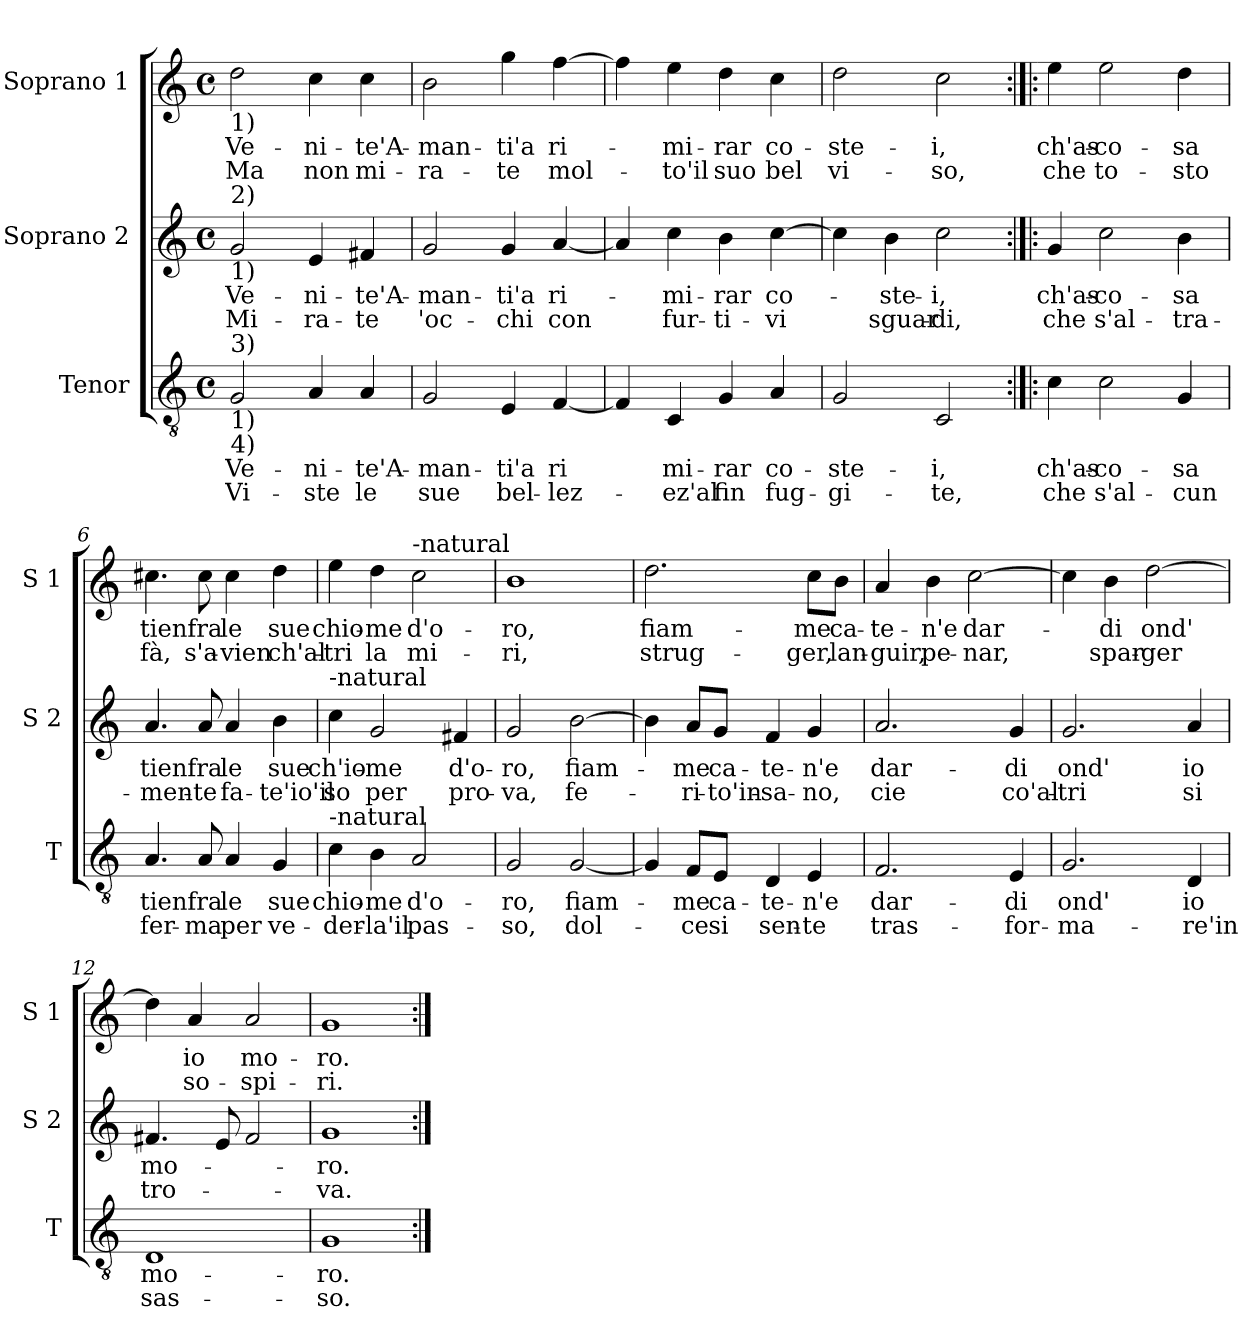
**kern	**text	**text	**kern	**text	**text	**kern	**text	**text
*part3	*part3	*part3	*part2	*part2	*part2	*part1	*part1	*part1
*staff3	*staff3	*staff3	*staff2	*staff2	*staff2	*staff1	*staff1	*staff1
*I"Tenor	*	*	*I"Soprano 2	*	*	*I"Soprano 1	*	*
*I'T	*	*	*I'S 2	*	*	*I'S 1	*	*
*clefGv2	*	*	*clefG2	*	*	*clefG2	*	*
*k[]	*	*	*k[]	*	*	*k[]	*	*
*C:	*	*	*C:	*	*	*C:	*	*
*M4/4	*	*	*M4/4	*	*	*M4/4	*	*
*met(c)	*	*	*met(c)	*	*	*met(c)	*	*
=1	=1	=1	=1	=1	=1	=1	=1	=1
!	!	!	!	!	!	!LO:TX:b:t=1)	!	!
!	!	!	!LO:TX:a:t=2)	!	!	!	!	!
!	!	!	!LO:TX:b:t=1)	!	!	!	!	!
!LO:TX:a:t=3)	!	!	!	!	!	!	!	!
!LO:TX:b:t=1)	!	!	!	!	!	!	!	!
!LO:TX:b:t=4)	!	!	!	!	!	!	!	!
!	!LO:LY:b	!LO:LY:b	!	!LO:LY:b	!LO:LY:b	!	!LO:LY:b	!LO:LY:b
2G/	Ve-	Vi-	2g/	Ve-	Mi-	2dd\	Ve-	Ma
!	!LO:LY:b	!LO:LY:b	!	!LO:LY:b	!LO:LY:b	!	!LO:LY:b	!LO:LY:b
4A/	-ni-	-ste	4e/	-ni-	-ra-	4cc\	-ni-	non
!	!LO:LY:b	!LO:LY:b	!	!LO:LY:b	!LO:LY:b	!	!LO:LY:b	!LO:LY:b
4A/	-te'A-	le	4f#X/	-te'A-	-te	4cc\	-te'A-	mi-
=2	=2	=2	=2	=2	=2	=2	=2	=2
!	!LO:LY:b	!LO:LY:b	!	!LO:LY:b	!LO:LY:b	!	!LO:LY:b	!LO:LY:b
2G/	-man-	sue	2g/	-man-	'oc-	2b\	-man-	-ra-
!	!LO:LY:b	!LO:LY:b	!	!LO:LY:b	!LO:LY:b	!	!LO:LY:b	!LO:LY:b
4E/	-ti'a	bel-	4g/	-ti'a	-chi	4gg\	-ti'a	-te
!	!LO:LY:b	!LO:LY:b	!	!LO:LY:b	!LO:LY:b	!	!LO:LY:b	!LO:LY:b
[4F/	ri	-lez-	[4a/	ri-	con	[4ff\	ri-	mol-
=3	=3	=3	=3	=3	=3	=3	=3	=3
4F/]	.	.	4a/]	.	.	4ff\]	.	.
!	!LO:LY:b	!LO:LY:b	!	!LO:LY:b	!LO:LY:b	!	!LO:LY:b	!LO:LY:b
4C/	mi-	-ez'al	4cc\	-mi-	fur-	4ee\	-mi-	-to'il
!	!LO:LY:b	!LO:LY:b	!	!LO:LY:b	!LO:LY:b	!	!LO:LY:b	!LO:LY:b
4G/	-rar	fin	4b\	-rar	-ti-	4dd\	-rar	suo
!	!LO:LY:b	!LO:LY:b	!	!LO:LY:b	!LO:LY:b	!	!LO:LY:b	!LO:LY:b
4A/	co-	fug-	[4cc\	co-	-vi	4cc\	co-	bel
=4	=4	=4	=4	=4	=4	=4	=4	=4
!	!LO:LY:b	!LO:LY:b	!	!	!	!	!LO:LY:b	!LO:LY:b
2G/	-ste-	-gi-	4cc\]	.	.	2dd\	-ste-	vi-
!	!	!	!	!LO:LY:b	!LO:LY:b	!	!	!
.	.	.	4b\	-ste-	sguar-	.	.	.
!	!LO:LY:b	!LO:LY:b	!	!LO:LY:b	!LO:LY:b	!	!LO:LY:b	!LO:LY:b
2C/	-i,	-te,	2cc\	-i,	-di,	2cc\	-i,	-so,
!!LO:LB:g=z
=5:|!|:	=5:|!|:	=5:|!|:	=5:|!|:	=5:|!|:	=5:|!|:	=5:|!|:	=5:|!|:	=5:|!|:
!	!LO:LY:b	!LO:LY:b	!	!LO:LY:b	!LO:LY:b	!	!LO:LY:b	!LO:LY:b
4c\	ch'as-	che	4g/	ch'as-	che	4ee\	ch'as-	che
!	!LO:LY:b	!LO:LY:b	!	!LO:LY:b	!LO:LY:b	!	!LO:LY:b	!LO:LY:b
2c\	-co-	s'al-	2cc\	-co-	s'al-	2ee\	-co-	to-
!	!LO:LY:b	!LO:LY:b	!	!LO:LY:b	!LO:LY:b	!	!LO:LY:b	!LO:LY:b
4G/	-sa	-cun	4b\	-sa	-tra-	4dd\	-sa	-sto
=6	=6	=6	=6	=6	=6	=6	=6	=6
!	!LO:LY:b	!LO:LY:b	!	!LO:LY:b	!LO:LY:b	!	!LO:LY:b	!LO:LY:b
4.A/	tien	fer-	4.a/	tien	-men-	4.cc#X\	tien	fà,
!	!LO:LY:b	!LO:LY:b	!	!LO:LY:b	!LO:LY:b	!	!LO:LY:b	!LO:LY:b
8A/	fra	-ma	8a/	fra	-te	8cc#\	fra	s'a-
!	!LO:LY:b	!LO:LY:b	!	!LO:LY:b	!LO:LY:b	!	!LO:LY:b	!LO:LY:b
4A/	le	per	4a/	le	fa-	4cc#\	le	-vien
!	!LO:LY:b	!LO:LY:b	!	!LO:LY:b	!LO:LY:b	!	!LO:LY:b	!LO:LY:b
4G/	sue	ve-	4b\	sue	-te'io'il	4dd\	sue	ch'al-
=7	=7	=7	=7	=7	=7	=7	=7	=7
!	!	!	!LO:TX:a:t=-natural	!	!	!	!	!
!LO:TX:a:t=-natural	!	!	!	!	!	!	!	!
!	!LO:LY:b	!LO:LY:b	!	!LO:LY:b	!LO:LY:b	!	!LO:LY:b	!LO:LY:b
4c\	chio-	-der-	4cc\	ch'io-	so	4ee\	chio-	-tri
!	!LO:LY:b	!LO:LY:b	!	!LO:LY:b	!LO:LY:b	!	!LO:LY:b	!LO:LY:b
4B\	-me	-la'il	2g/	-me	per	4dd\	-me	la
!	!	!	!	!	!	!LO:TX:a:t=-natural	!	!
!	!LO:LY:b	!LO:LY:b	!	!	!	!	!LO:LY:b	!LO:LY:b
2A/	d'o-	pas-	.	.	.	2cc\	d'o-	mi-
!	!	!	!	!LO:LY:b	!LO:LY:b	!	!	!
.	.	.	4f#X/	d'o-	pro-	.	.	.
=8	=8	=8	=8	=8	=8	=8	=8	=8
!	!LO:LY:b	!LO:LY:b	!	!LO:LY:b	!LO:LY:b	!	!LO:LY:b	!LO:LY:b
2G/	-ro,	-so,	2g/	-ro,	-va,	1b	-ro,	-ri,
!	!LO:LY:b	!LO:LY:b	!	!LO:LY:b	!LO:LY:b	!	!	!
[2G/	fiam-	dol-	[2b\	fiam-	fe-	.	.	.
!!LO:LB:g=z
=9	=9	=9	=9	=9	=9	=9	=9	=9
!	!	!	!	!	!	!	!LO:LY:b	!LO:LY:b
4G/]	.	.	4b\]	.	.	2.dd\	fiam-	strug-
!	!LO:LY:b	!LO:LY:b	!	!LO:LY:b	!LO:LY:b	!	!	!
8F/L	-me	-ce	8a/L	-me	-ri-	.	.	.
!	!LO:LY:b	!LO:LY:b	!	!LO:LY:b	!LO:LY:b	!	!	!
8E/J	ca-	si	8g/J	ca-	-to'in-	.	.	.
!	!LO:LY:b	!LO:LY:b	!	!LO:LY:b	!LO:LY:b	!	!	!
4D/	-te-	sen-	4f/	-te-	-sa-	.	.	.
!	!LO:LY:b	!LO:LY:b	!	!LO:LY:b	!LO:LY:b	!	!LO:LY:b	!LO:LY:b
4E/	-n'e	-te	4g/	-n'e	-no,	8cc\L	-me	-ger,
!	!	!	!	!	!	!	!LO:LY:b	!LO:LY:b
.	.	.	.	.	.	8b\J	ca-	lan-
=10	=10	=10	=10	=10	=10	=10	=10	=10
!	!LO:LY:b	!LO:LY:b	!	!LO:LY:b	!LO:LY:b	!	!LO:LY:b	!LO:LY:b
2.F/	dar-	tras-	2.a/	dar-	cie	4a/	-te-	-guir,
!	!	!	!	!	!	!	!LO:LY:b	!LO:LY:b
.	.	.	.	.	.	4b\	-n'e	pe-
!	!	!	!	!	!	!	!LO:LY:b	!LO:LY:b
.	.	.	.	.	.	[2cc\	dar-	-nar,
!	!LO:LY:b	!LO:LY:b	!	!LO:LY:b	!LO:LY:b	!	!	!
4E/	-di	-for-	4g/	-di	co'al-	.	.	.
=11	=11	=11	=11	=11	=11	=11	=11	=11
!	!LO:LY:b	!LO:LY:b	!	!LO:LY:b	!LO:LY:b	!	!	!
2.G/	ond'	-ma-	2.g/	ond'	-tri	4cc\]	.	.
!	!	!	!	!	!	!	!LO:LY:b	!LO:LY:b
.	.	.	.	.	.	4b\	-di	spar-
!	!	!	!	!	!	!	!LO:LY:b	!LO:LY:b
.	.	.	.	.	.	[2dd\	ond'	-ger
!	!LO:LY:b	!LO:LY:b	!	!LO:LY:b	!LO:LY:b	!	!	!
4D/	io	-re'in	4a/	io	si	.	.	.
=12	=12	=12	=12	=12	=12	=12	=12	=12
!	!LO:LY:b	!LO:LY:b	!	!LO:LY:b	!LO:LY:b	!	!	!
1D	mo-	sas-	4.f#X/	mo-	tro-	4dd\]	.	.
!	!	!	!	!	!	!	!LO:LY:b	!LO:LY:b
.	.	.	.	.	.	4a/	io	so-
.	.	.	8e/	.	.	.	.	.
!	!	!	!	!	!	!	!LO:LY:b	!LO:LY:b
.	.	.	2f#/	.	.	2a/	mo-	-spi-
=13	=13	=13	=13	=13	=13	=13	=13	=13
!	!LO:LY:b	!LO:LY:b	!	!LO:LY:b	!LO:LY:b	!	!LO:LY:b	!LO:LY:b
1G	-ro.	-so.	1g	-ro.-	-va.	1g	-ro.	-ri.
=:|!	=:|!	=:|!	=:|!	=:|!	=:|!	=:|!	=:|!	=:|!
*-	*-	*-	*-	*-	*-	*-	*-	*-
